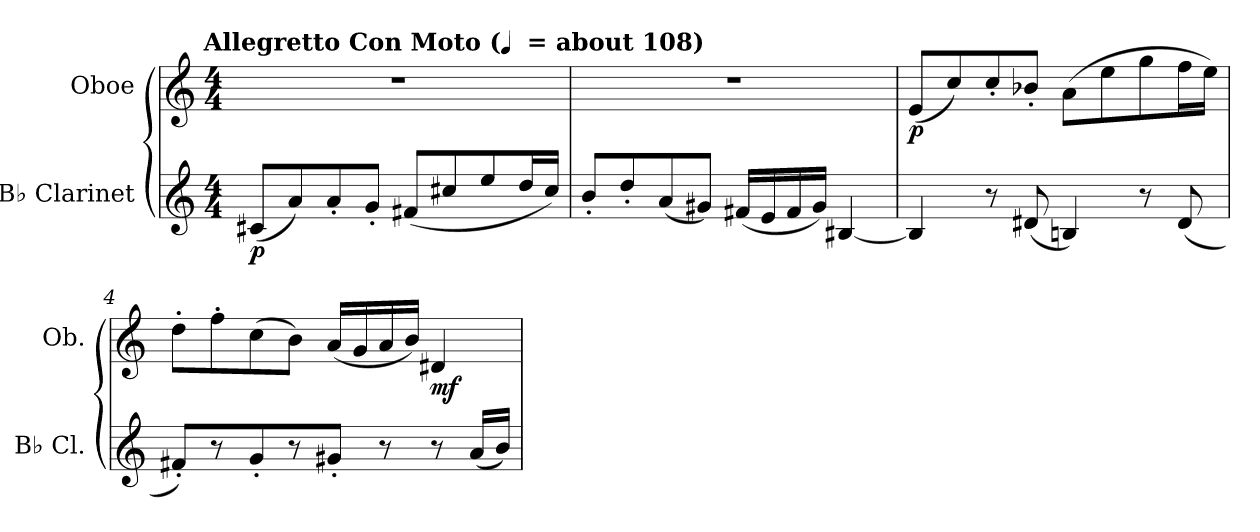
**kern	**dynam	**kern	**dynam
*part2	*part2	*part1	*part1
*staff2	*staff2	*staff1	*staff1
*I"B♭ Clarinet	*	*I"Oboe	*
*I'B♭ Cl.	*	*I'Ob.	*
*clefG2	*	*clefG2	*
*ITrd1c2	*	*	*
*k[b-e-]	*	*k[]	*
!!LO:TX:omd:t=Allegretto Con Moto ([quarter]  = about 108)
*M4/4	*	*M4/4	*
*MM116	*	*MM116	*
=1	=1	=1	=1
!	!LO:DY:b	!	!
(8Bn/L	p	1r	.
8g/)	.	.	.
8g'/	.	.	.
8f'/J	.	.	.
(8en/L	.	.	.
8bn/	.	.	.
8dd/	.	.	.
16cc/L	.	.	.
16b/JJ)	.	.	.
=2	=2	=2	=2
8a'/L	.	1r	.
8cc'/	.	.	.
(8g/	.	.	.
8f#X/J)	.	.	.
(16en/LL	.	.	.
16d/	.	.	.
16e/	.	.	.
16f#/JJ)	.	.	.
[4A#X/	.	.	.
!!LO:LB:g=z
=3	=3	=3	=3
!	!	!	!LO:DY:b
4A#/]	.	(8e/L	p
.	.	8cc/)	.
8r	.	8cc'/	.
(8c#X/	.	8b-X'/J	.
4An/)	.	(8a\L	.
.	.	8ee\	.
8r	.	8gg\	.
(<8c#/	.	16ff\L	.
.	.	16ee\JJ)	.
=4	=4	=4	=4
8en'/L)	.	8dd'\L	.
8r	.	8ff'\	.
8f'/	.	(>8cc\	.
8r	.	8b\J)	.
8f#X'/J	.	(<16a/LL	.
.	.	16g/	.
8r	.	16a/	.
.	.	16b/JJ)	.
!	!	!	!LO:DY:b
8r	.	4d#X/	mf
(<16g/LL	.	.	.
16a/JJ)	.	.	.
=	=	=	=
*-	*-	*-	*-
